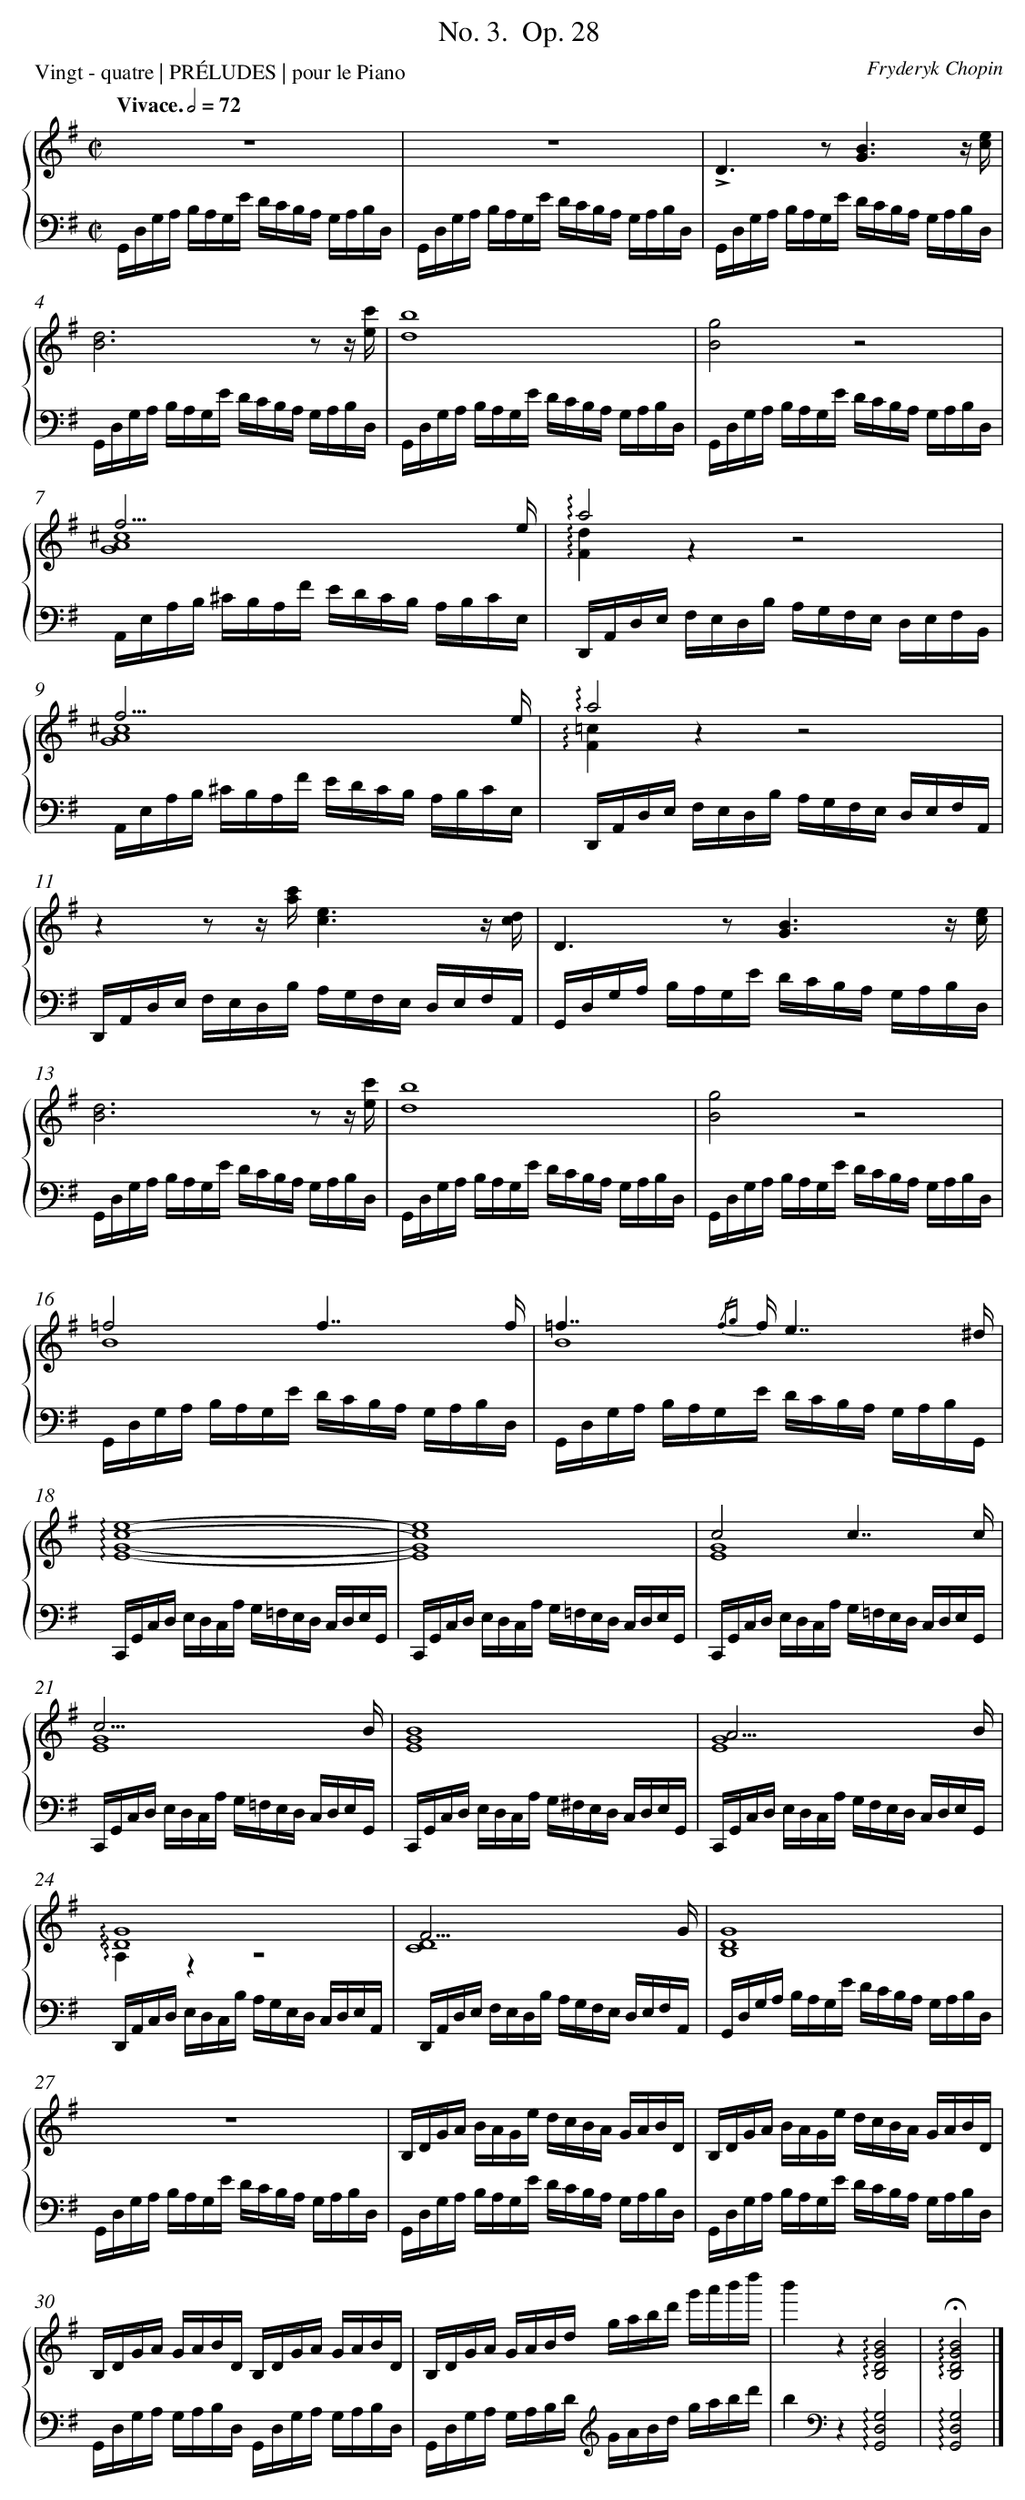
X:1
T: No. 3.	 Op. 28
C: Fryderyk Chopin
L: 1/16
M: C|
P: Vingt - quatre | PRÉLUDES | pour le Piano
Q: "Vivace." 1/2=72
%%staves {1 2}
V: 1 clef=treble
V: 2 clef=bass
K: G
[V:1] z16 |
[V:2] G,,D,G,A, B,A,G,E DCB,A, G,A,B,D, |
[V:1] z16 |
[V:2] G,,D,G,A, B,A,G,E DCB,A, G,A,B,D, |
[V:1] !accent!D4>z4[B6G6]z [ec] |
[V:2] G,,D,G,A, B,A,G,E DCB,A, G,A,B,D, |
[V:1] [d12B12]z2 z [c'e] |
[V:2] G,,D,G,A, B,A,G,E DCB,A, G,A,B,D, |
[V:1] [b16d16] |
[V:2] G,,D,G,A, B,A,G,E DCB,A, G,A,B,D, |
[V:1] [g8B8]z8 |
[V:2] G,,D,G,A, B,A,G,E DCB,A, G,A,B,D, |
[V:1] f15e & [^c16A16G16] |
[V:2] A,,E,A,B, ^CB,A,F EDCB, A,B,CE, |
[V:1] !arpeggio!a8x8 & !arpeggio![d4F4]z4z8 |
[V:2] D,,A,,D,E, F,E,D,B, A,G,F,E, D,E,F,B,, |
[V:1] f15e & [^c16A16G16] |
[V:2] A,,E,A,B, ^CB,A,F EDCB, A,B,CE, |
[V:1] !arpeggio!a8x8 & !arpeggio![=c4F4]z4z8 |
[V:2] D,,A,,D,E, F,E,D,B, A,G,F,E, D,E,F,A,, |
[V:1] z4z2 z [c'a][e6c6]z [dc] |
[V:2] D,,A,,D,E, F,E,D,B, A,G,F,E, D,E,F,A,, |
[V:1] D4>z4[B6G6]z [ec] |
[V:2] G,,D,G,A, B,A,G,E DCB,A, G,A,B,D, |
[V:1] [d12B12]z2 z [c'e] |
[V:2] G,,D,G,A, B,A,G,E DCB,A, G,A,B,D, |
[V:1] [b16d16] |
[V:2] G,,D,G,A, B,A,G,E DCB,A, G,A,B,D, |
[V:1] [g8B8]z8 |
[V:2] G,,D,G,A, B,A,G,E DCB,A, G,A,B,D, |
[V:1] =f8f7f & B16 |
[V:2] G,,D,G,A, B,A,G,E DCB,A, G,A,B,D, |
[V:1] =f4>>{/fg} f4e7^d & B16 |
[V:2] G,,D,G,A, B,A,G,E DCB,A, G,A,B,G,, |
[V:1] !arpeggio![e16c16G16E16]- |
[V:2] C,,G,,C,D, E,D,C,A, G,=F,E,D, C,D,E,G,, |
[V:1] [e16c16G16E16] |
[V:2] C,,G,,C,D, E,D,C,A, G,=F,E,D, C,D,E,G,, |
[V:1] c8c7c & [G16E16] |
[V:2] C,,G,,C,D, E,D,C,A, G,=F,E,D, C,D,E,G,, |
[V:1] c15B & [G16E16] |
[V:2] C,,G,,C,D, E,D,C,A, G,=F,E,D, C,D,E,G,, |
[V:1] [B16G16E16] |
[V:2] C,,G,,C,D, E,D,C,A, G,^F,E,D, C,D,E,G,, |
[V:1] A15B & [G16E16] |
[V:2] C,,G,,C,D, E,D,C,A, G,F,E,D, C,D,E,G,, |
[V:1] !arpeggio![G16D16] & !arpeggio!A,4z4z8 |
[V:2] D,,A,,C,D, E,D,C,B, A,G,E,D, C,D,E,A,, |
[V:1] F15G & [D16C16] |
[V:2] D,,A,,D,E, F,E,D,B, A,G,F,E, D,E,F,A,, |
[V:1] [G16D16B,16] |
[V:2] G,,D,G,A, B,A,G,E DCB,A, G,A,B,D, |
[V:1] z16 |
[V:2] G,,D,G,A, B,A,G,E DCB,A, G,A,B,D, |
[V:1] B,DGA BAGe dcBA GABD |
[V:2] G,,D,G,A, B,A,G,E DCB,A, G,A,B,D, |
[V:1] B,DGA BAGe dcBA GABD |
[V:2] G,,D,G,A, B,A,G,E DCB,A, G,A,B,D, |
[V:1] B,DGA GABD B,DGA GABD |
[V:2] G,,D,G,A, G,A,B,D, G,,D,G,A, G,A,B,D, |
[V:1] B,DGA GABd gabd' g'a'b'd'' |
[V:2] G,,D,G,A, G,A,B,D[K:clef=treble] GABd gabd' |
[V:1] b'4z4!arpeggio![B8G8D8B,8] |
[V:2] b4[K:clef=bass]z4!arpeggio![G,8D,8G,,8] |
[V:1] !fermata!!arpeggio![B8G8D8B,8] |]
[V:2] !arpeggio![G,8D,8G,,8] |]
